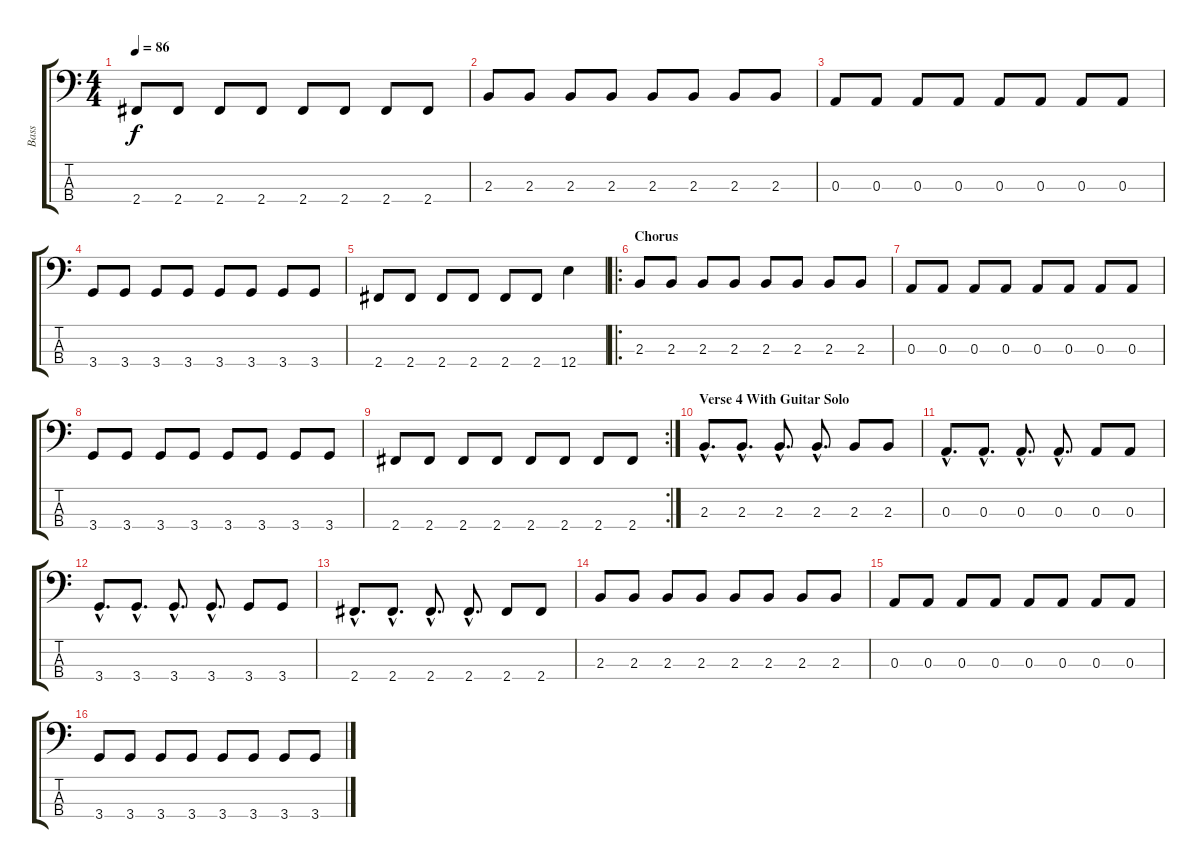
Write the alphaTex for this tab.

\track ("Bass" "Bass") {instrument electricbasspick}
\staff {score tabs}
\tuning (G2 D2 A1 E1) {hide}
\ts (4 4)
\tempo 86
\clef f4
\ks c
2.4.8{dy f} 2.4.8 2.4.8 2.4.8 2.4.8 2.4.8 2.4.8 2.4.8 |
2.3.8 2.3.8 2.3.8 2.3.8 2.3.8 2.3.8 2.3.8 2.3.8 |
0.3.8 0.3.8 0.3.8 0.3.8 0.3.8 0.3.8 0.3.8 0.3.8 |
3.4.8 3.4.8 3.4.8 3.4.8 3.4.8 3.4.8 3.4.8 3.4.8 |
2.4.8 2.4.8 2.4.8 2.4.8 2.4.8 2.4.8 12.4.4 |
\ro
\section ("" "Chorus")
2.3.8 2.3.8 2.3.8 2.3.8 2.3.8 2.3.8 2.3.8 2.3.8 |
0.3.8 0.3.8 0.3.8 0.3.8 0.3.8 0.3.8 0.3.8 0.3.8 |
3.4.8 3.4.8 3.4.8 3.4.8 3.4.8 3.4.8 3.4.8 3.4.8 |
\rc 2
2.4.8 2.4.8 2.4.8 2.4.8 2.4.8 2.4.8 2.4.8 2.4.8 |
\section ("" "Verse 4 With Guitar Solo")
2.3{hac}.8{d} 2.3{hac}.8{d} 2.3{hac}.8{d} 2.3{hac}.8{d} 2.3.8 2.3.8 |
0.3{hac}.8{d} 0.3{hac}.8{d} 0.3{hac}.8{d} 0.3{hac}.8{d} 0.3.8 0.3.8 |
3.4{hac}.8{d} 3.4{hac}.8{d} 3.4{hac}.8{d} 3.4{hac}.8{d} 3.4.8 3.4.8 |
2.4{hac}.8{d} 2.4{hac}.8{d} 2.4{hac}.8{d} 2.4{hac}.8{d} 2.4.8 2.4.8 |
2.3.8 2.3.8 2.3.8 2.3.8 2.3.8 2.3.8 2.3.8 2.3.8 |
0.3.8 0.3.8 0.3.8 0.3.8 0.3.8 0.3.8 0.3.8 0.3.8 |
3.4.8 3.4.8 3.4.8 3.4.8 3.4.8 3.4.8 3.4.8 3.4.8
